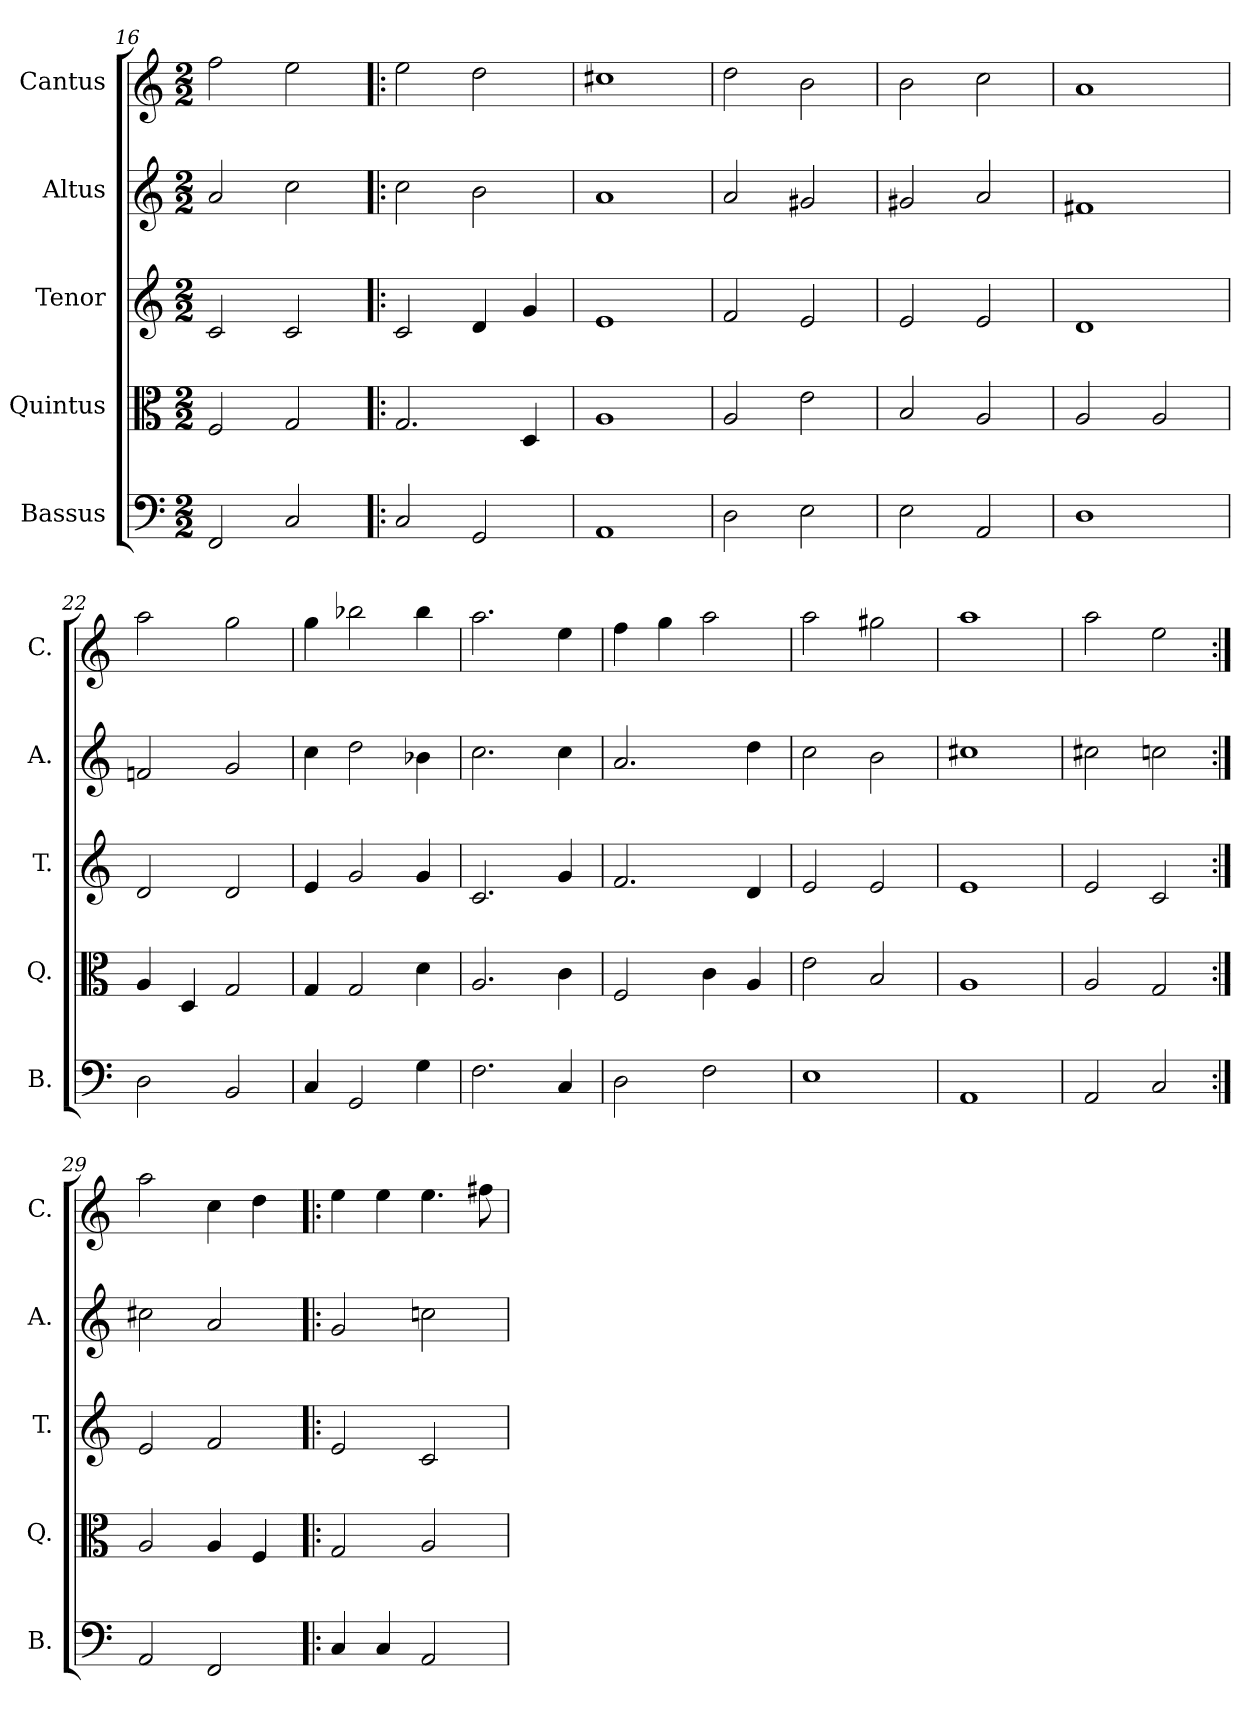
**kern	**kern	**kern	**kern	**kern
*part5	*part4	*part3	*part2	*part1
*staff5	*staff4	*staff3	*staff2	*staff1
*I"Bassus	*I"Quintus	*I"Tenor	*I"Altus	*I"Cantus
*I'B.	*I'Q.	*I'T.	*I'A.	*I'C.
*clefF4	*clefC3	*clefG2	*clefG2	*clefG2
*k[]	*k[]	*k[]	*k[]	*k[]
*M2/2	*M2/2	*M2/2	*M2/2	*M2/2
=16	=16	=16	=16	=16
2FF/	2F/	2c/	2a/	2ff\
2C/	2G/	2c/	2cc\	2ee\
=17!|:	=17!|:	=17!|:	=17!|:	=17!|:
2C/	2.G/	2c/	2cc\	2ee\
2GG/	.	4d/	2b\	2dd\
.	4D/	4g/	.	.
=18	=18	=18	=18	=18
1AA	1A	1e	1a	1cc#X
=19	=19	=19	=19	=19
2D\	2A/	2f/	2a/	2dd\
2E\	2e\	2e/	2g#X/	2b\
=20	=20	=20	=20	=20
2E\	2B/	2e/	2g#/	2b\
2AA/	2A/	2e/	2a/	2cc\
=21	=21	=21	=21	=21
1D	2A/	1d	1f#X	1a
.	2A/	.	.	.
=22	=22	=22	=22	=22
2D\	4A/	2d/	2fn/	2aa\
.	4D/	.	.	.
2BB/	2G/	2d/	2g/	2gg\
=23	=23	=23	=23	=23
4C/	4G/	4e/	4cc\	4gg\
2GG/	2G/	2g/	2dd\	2bb-X\
4G\	4d\	4g/	4b-X\	4bb-\
=24	=24	=24	=24	=24
2.F\	2.A/	2.c/	2.cc\	2.aa\
4C/	4c\	4g/	4cc\	4ee\
=25	=25	=25	=25	=25
2D\	2F/	2.f/	2.a/	4ff\
.	.	.	.	4gg\
2F\	4c\	.	.	2aa\
.	4A/	4d/	4dd\	.
=26	=26	=26	=26	=26
1E	2e\	2e/	2cc\	2aa\
.	2B/	2e/	2b\	2gg#X\
=27	=27	=27	=27	=27
1AA	1A	1e	1cc#X	1aa
=28	=28	=28	=28	=28
2AA/	2A/	2e/	2cc#X\	2aa\
2C/	2G/	2c/	2ccn\	2ee\
=29:|!	=29:|!	=29:|!	=29:|!	=29:|!
2AA/	2A/	2e/	2cc#X\	2aa\
2FF/	4A/	2f/	2a/	4cc\
.	4F/	.	.	4dd\
=30!|:	=30!|:	=30!|:	=30!|:	=30!|:
4C/	2G/	2e/	2g/	4ee\
4C/	.	.	.	4ee\
2AA/	2A/	2c/	2ccn\	4.ee\
.	.	.	.	8ff#X\
=	=	=	=	=
*-	*-	*-	*-	*-
